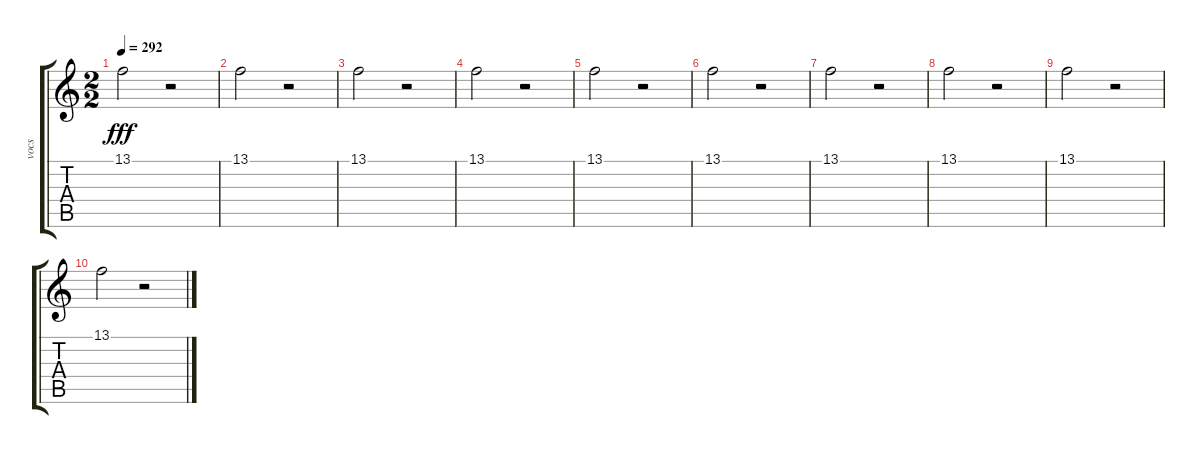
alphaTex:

\track ("vocs" "vocs") {instrument lead2sawtooth}
\staff {score tabs}
\tuning (E4 B3 G3 D3 A2 E2) {hide}
\ts (2 2)
\tempo 292
\clef g2
\ks c
13.1.2{dy fff} r.2 |
13.1.2 r.2 |
13.1.2 r.2 |
13.1.2 r.2 |
13.1.2 r.2 |
13.1.2 r.2 |
13.1.2 r.2 |
13.1.2 r.2 |
13.1.2 r.2 |
13.1.2 r.2
